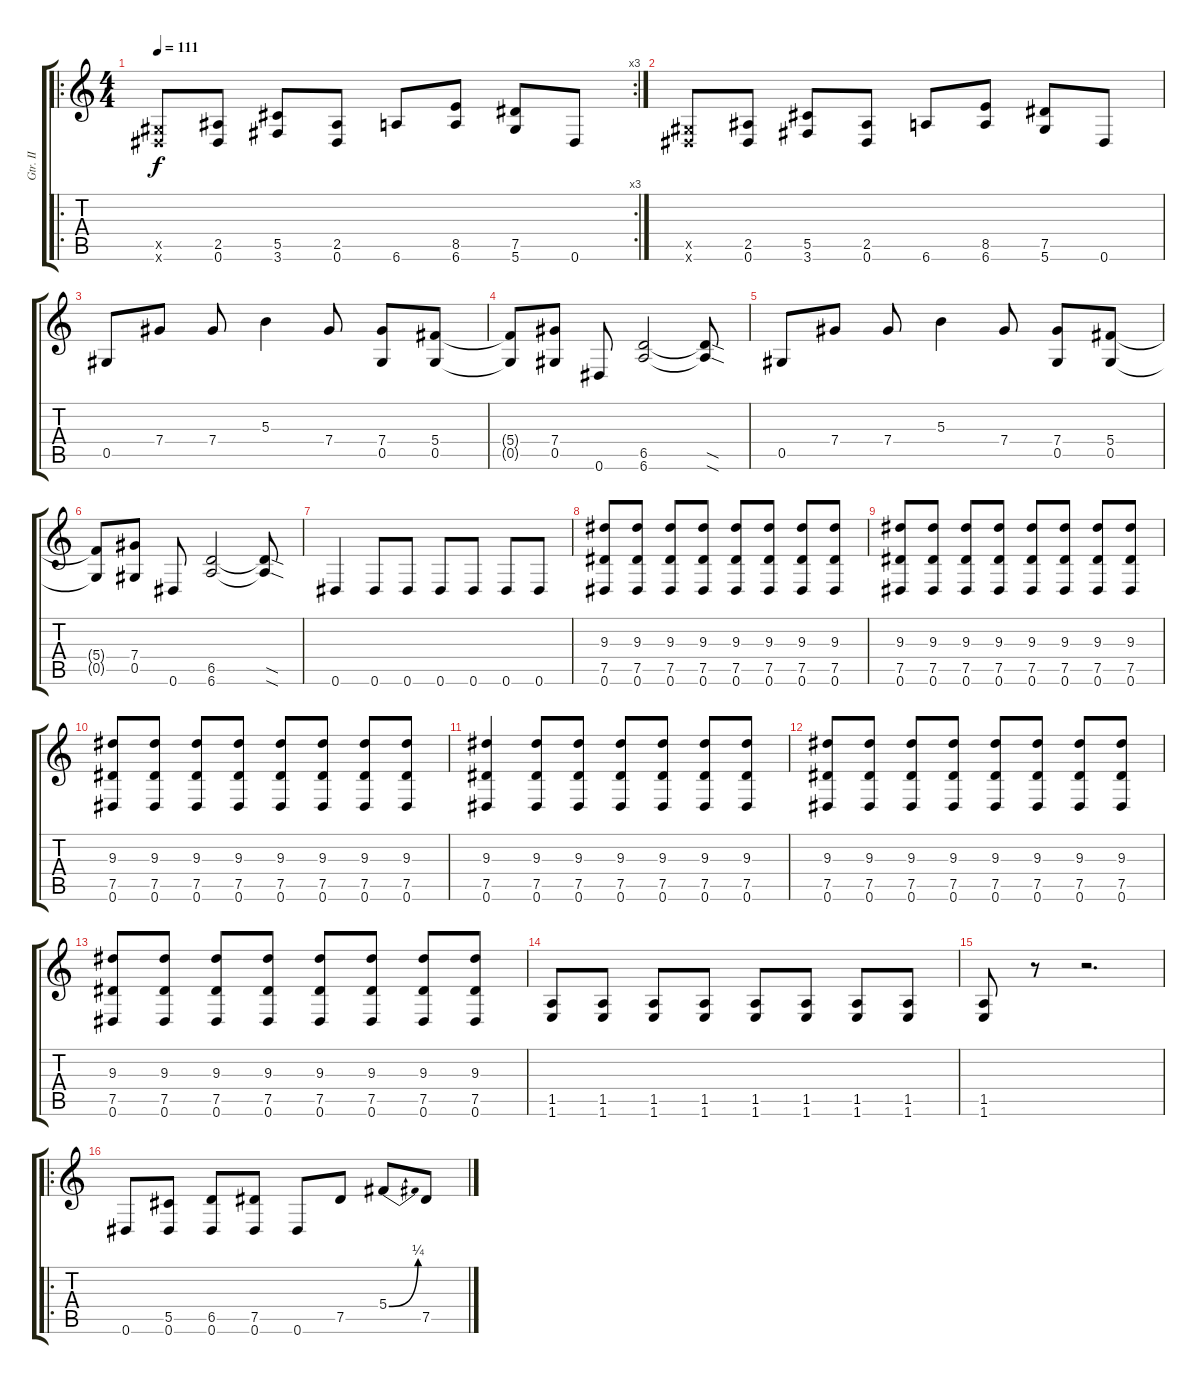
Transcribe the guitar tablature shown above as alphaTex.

\track ("Gtr. II" "Gtr. II") {instrument distortionguitar}
\staff {score tabs}
\tuning (Eb4 Bb3 Gb3 Db3 Ab2 Eb2) {hide}
\ro
\rc 3
\ts (4 4)
\tempo 111
\clef g2
\ks c
(0.5{x} 0.6{x}).8{dy f} (2.5 0.6).8 (5.5 3.6).8 (2.5 0.6).8 6.6.8 (8.5 6.6).8 (7.5 5.6).8 0.6.8 |
(0.5{x} 0.6{x}).8 (2.5 0.6).8 (5.5 3.6).8 (2.5 0.6).8 6.6.8 (8.5 6.6).8 (7.5 5.6).8 0.6.8 |
0.5.8 7.4.8 7.4.8 5.3.4 7.4.8 (7.4 0.5).8 (5.4 0.5).8 |
(5.4{t} 0.5{t}).8 (7.4 0.5).8 0.6.8 (6.5 6.6).2 (6.5{sod t} 6.6{sod t}).8 |
0.5.8 7.4.8 7.4.8 5.3.4 7.4.8 (7.4 0.5).8 (5.4 0.5).8 |
(5.4{t} 0.5{t}).8 (7.4 0.5).8 0.6.8 (6.5 6.6).2 (6.5{sod t} 6.6{sod t}).8 |
0.6.4 0.6.8 0.6.8 0.6.8 0.6.8 0.6.8 0.6.8 |
(9.3 7.5 0.6).8 (9.3 7.5 0.6).8 (9.3 7.5 0.6).8 (9.3 7.5 0.6).8 (9.3 7.5 0.6).8 (9.3 7.5 0.6).8 (9.3 7.5 0.6).8 (9.3 7.5 0.6).8 |
(9.3 7.5 0.6).8 (9.3 7.5 0.6).8 (9.3 7.5 0.6).8 (9.3 7.5 0.6).8 (9.3 7.5 0.6).8 (9.3 7.5 0.6).8 (9.3 7.5 0.6).8 (9.3 7.5 0.6).8 |
(9.3 7.5 0.6).8 (9.3 7.5 0.6).8 (9.3 7.5 0.6).8 (9.3 7.5 0.6).8 (9.3 7.5 0.6).8 (9.3 7.5 0.6).8 (9.3 7.5 0.6).8 (9.3 7.5 0.6).8 |
(9.3 7.5 0.6).4 (9.3 7.5 0.6).8 (9.3 7.5 0.6).8 (9.3 7.5 0.6).8 (9.3 7.5 0.6).8 (9.3 7.5 0.6).8 (9.3 7.5 0.6).8 |
(9.3 7.5 0.6).8 (9.3 7.5 0.6).8 (9.3 7.5 0.6).8 (9.3 7.5 0.6).8 (9.3 7.5 0.6).8 (9.3 7.5 0.6).8 (9.3 7.5 0.6).8 (9.3 7.5 0.6).8 |
(9.3 7.5 0.6).8 (9.3 7.5 0.6).8 (9.3 7.5 0.6).8 (9.3 7.5 0.6).8 (9.3 7.5 0.6).8 (9.3 7.5 0.6).8 (9.3 7.5 0.6).8 (9.3 7.5 0.6).8 |
(1.5 1.6).8 (1.5 1.6).8 (1.5 1.6).8 (1.5 1.6).8 (1.5 1.6).8 (1.5 1.6).8 (1.5 1.6).8 (1.5 1.6).8 |
(1.5 1.6).8 r.8 r.2{d} |
\ro
0.6.8 (5.5 0.6).8 (6.5 0.6).8 (7.5 0.6).8 0.6.8 7.5.8 5.4{be (bend 0 0 60 1)}.8 7.5.8
